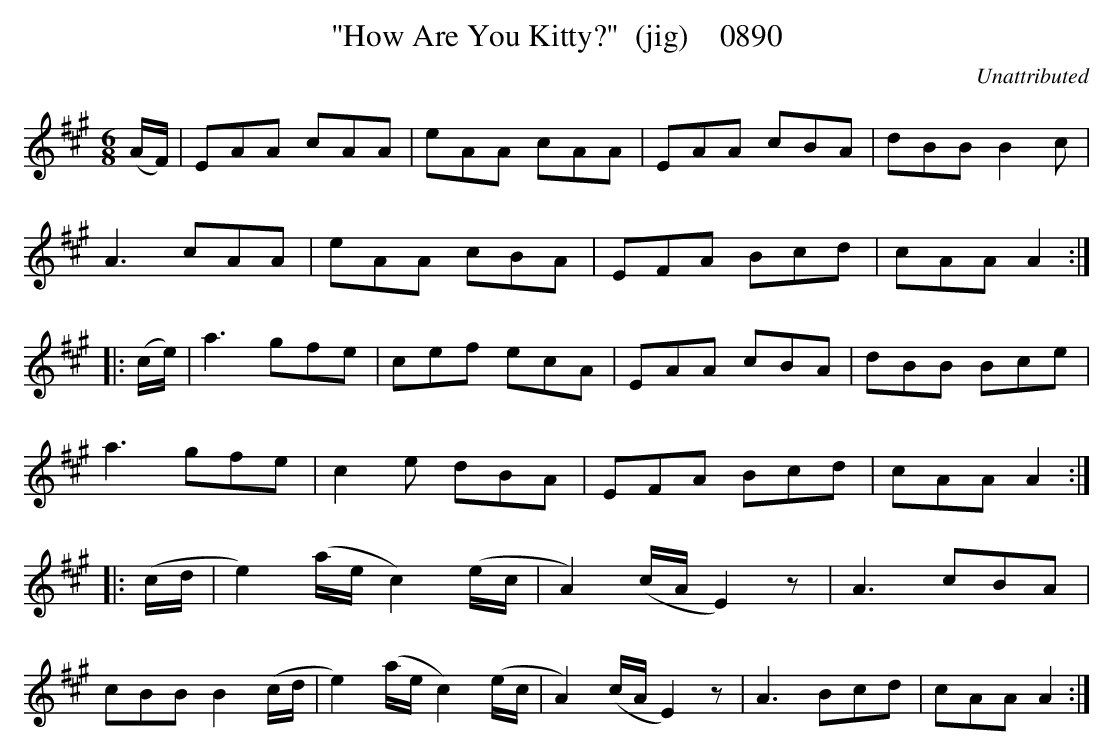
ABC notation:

X:1
T:"How Are You Kitty?"  (jig)    0890
C:Unattributed
BRENNAN June 2003 (HTTP://WWW.SOSYOURMOM.COM
M:6/8
L:1/8
K:A
(A/2F/2)|EAA cAA|eAA cAA|EAA cBA|dBB B2c|
A3cAA|eAA cBA|EFA Bcd|cAA A2:|
|:(c/2e/2)|a3gfe|cef ecA|EAA cBA|dBB Bce|
a3gfe|c2e dBA|EFA Bcd|cAA A2:|
|:(c/2d/2|e2)(a/2e/2 c2)(e/2c/2|A2)(c/2A/2 E2)z|A3cBA|
cBB B2(c/2d/2|e2)(a/2e/2 c2)(e/2c/2|A2)(c/2A/2 E2)z|A3Bcd|cAA A2:|
